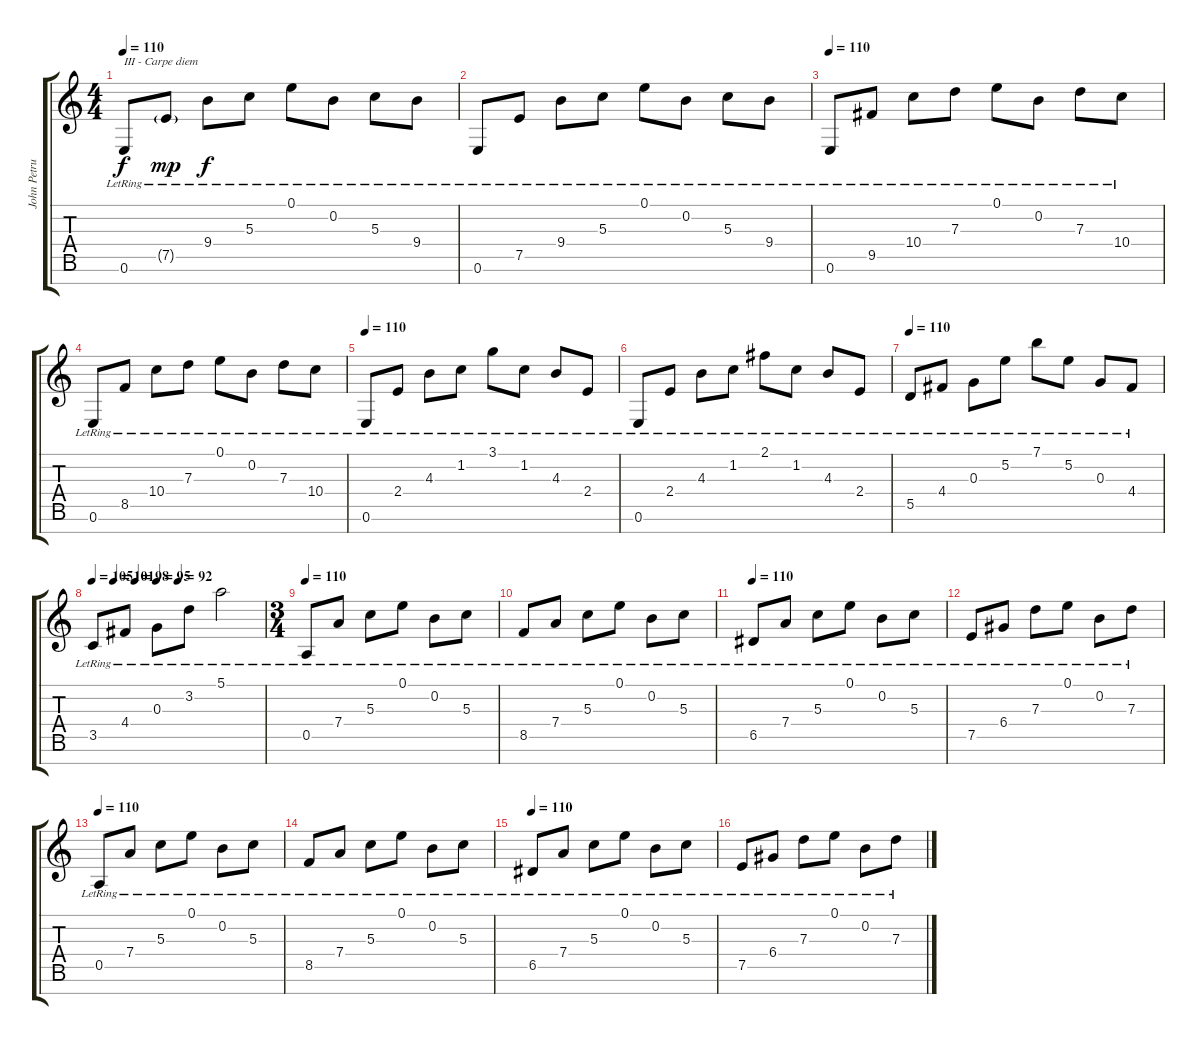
\track ("John Petrucci" "John Petru") {instrument acousticguitarsteel}
\staff {score tabs}
\tuning (E4 B3 G3 D3 A2 E2 B1) {hide}
\ts (4 4)
\tempo 110
\clef g2
\ks c
0.6{lr}.8{txt "III - Carpe diem" dy f instrument acousticguitarsteel} 7.5{g lr}.8{dy mp} 9.4{lr}.8{dy f} 5.3{lr}.8 0.1{lr}.8 0.2{lr}.8 5.3{lr}.8 9.4{lr}.8 |
0.6{lr}.8 7.5{lr}.8 9.4{lr}.8 5.3{lr}.8 0.1{lr}.8 0.2{lr}.8 5.3{lr}.8 9.4{lr}.8 |
\tempo 110
0.6{lr}.8{instrument acousticguitarsteel} 9.5{lr}.8 10.4{lr}.8 7.3{lr}.8 0.1{lr}.8 0.2{lr}.8 7.3{lr}.8 10.4{lr}.8 |
0.6{lr}.8 8.5{lr}.8 10.4{lr}.8 7.3{lr}.8 0.1{lr}.8 0.2{lr}.8 7.3{lr}.8 10.4{lr}.8 |
\tempo 110
0.6{lr}.8{instrument acousticguitarsteel} 2.4{lr}.8 4.3{lr}.8 1.2{lr}.8 3.1{lr}.8 1.2{lr}.8 4.3{lr}.8 2.4{lr}.8 |
0.6{lr}.8 2.4{lr}.8 4.3{lr}.8 1.2{lr}.8 2.1{lr}.8 1.2{lr}.8 4.3{lr}.8 2.4{lr}.8 |
\tempo 110
5.5{lr}.8{instrument acousticguitarsteel} 4.4{lr}.8 0.3{lr}.8 5.2{lr}.8 7.1{lr}.8 5.2{lr}.8 0.3{lr}.8 4.4{lr}.8 |
\tempo 105
\tempo (101 0.125)
\tempo (98 0.25)
\tempo (95 0.375)
\tempo (92 0.5)
3.5{lr}.8 4.4{lr}.8 0.3{lr}.8 3.2{lr}.8 5.1{lr}.2 |
\ts (3 4)
\tempo 110
0.5{lr}.8{instrument acousticguitarsteel} 7.4{lr}.8 5.3{lr}.8 0.1{lr}.8 0.2{lr}.8 5.3{lr}.8 |
8.5{lr}.8 7.4{lr}.8 5.3{lr}.8 0.1{lr}.8 0.2{lr}.8 5.3{lr}.8 |
\tempo 110
6.5{lr}.8{instrument acousticguitarsteel} 7.4{lr}.8 5.3{lr}.8 0.1{lr}.8 0.2{lr}.8 5.3{lr}.8 |
7.5{lr}.8 6.4{lr}.8 7.3{lr}.8 0.1{lr}.8 0.2{lr}.8 7.3{lr}.8 |
\tempo 110
0.5{lr}.8{instrument acousticguitarsteel} 7.4{lr}.8 5.3{lr}.8 0.1{lr}.8 0.2{lr}.8 5.3{lr}.8 |
8.5{lr}.8 7.4{lr}.8 5.3{lr}.8 0.1{lr}.8 0.2{lr}.8 5.3{lr}.8 |
\tempo 110
6.5{lr}.8{instrument acousticguitarsteel} 7.4{lr}.8 5.3{lr}.8 0.1{lr}.8 0.2{lr}.8 5.3{lr}.8 |
7.5{lr}.8 6.4{lr}.8 7.3{lr}.8 0.1{lr}.8 0.2{lr}.8 7.3{lr}.8
